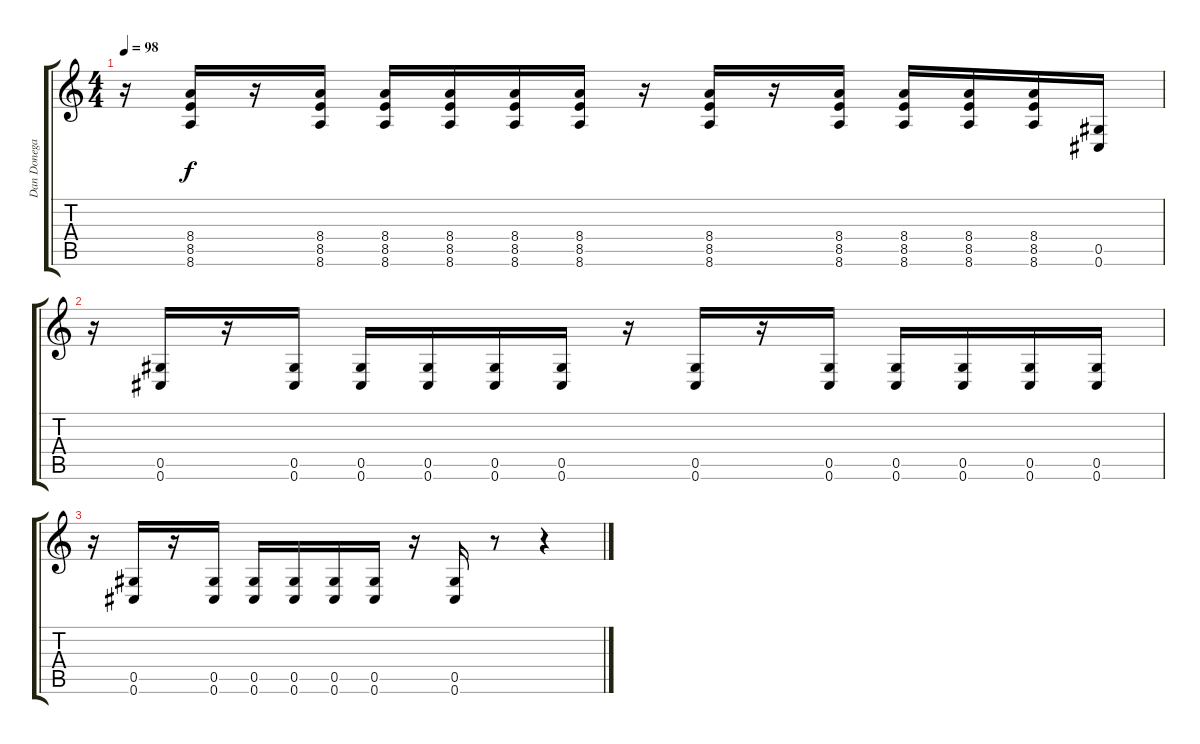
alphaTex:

\track ("Dan Donegan-Doubled" "Dan Donega") {instrument overdrivenguitar}
\staff {score tabs}
\tuning (Eb4 Bb3 Gb3 Db3 Ab2 Db2) {hide}
\ts (4 4)
\tempo 98
\clef g2
\ks c
r.16{dy f} (8.4 8.5 8.6).16 r.16 (8.4 8.5 8.6).16 (8.4 8.5 8.6).16 (8.4 8.5 8.6).16 (8.4 8.5 8.6).16 (8.4 8.5 8.6).16 r.16 (8.4 8.5 8.6).16 r.16 (8.4 8.5 8.6).16 (8.4 8.5 8.6).16 (8.4 8.5 8.6).16 (8.4 8.5 8.6).16 (0.5 0.6).16 |
r.16 (0.5 0.6).16 r.16 (0.5 0.6).16 (0.5 0.6).16 (0.5 0.6).16 (0.5 0.6).16 (0.5 0.6).16 r.16 (0.5 0.6).16 r.16 (0.5 0.6).16 (0.5 0.6).16 (0.5 0.6).16 (0.5 0.6).16 (0.5 0.6).16 |
r.16 (0.5 0.6).16 r.16 (0.5 0.6).16 (0.5 0.6).16 (0.5 0.6).16 (0.5 0.6).16 (0.5 0.6).16 r.16 (0.5 0.6).16 r.8 r.4
